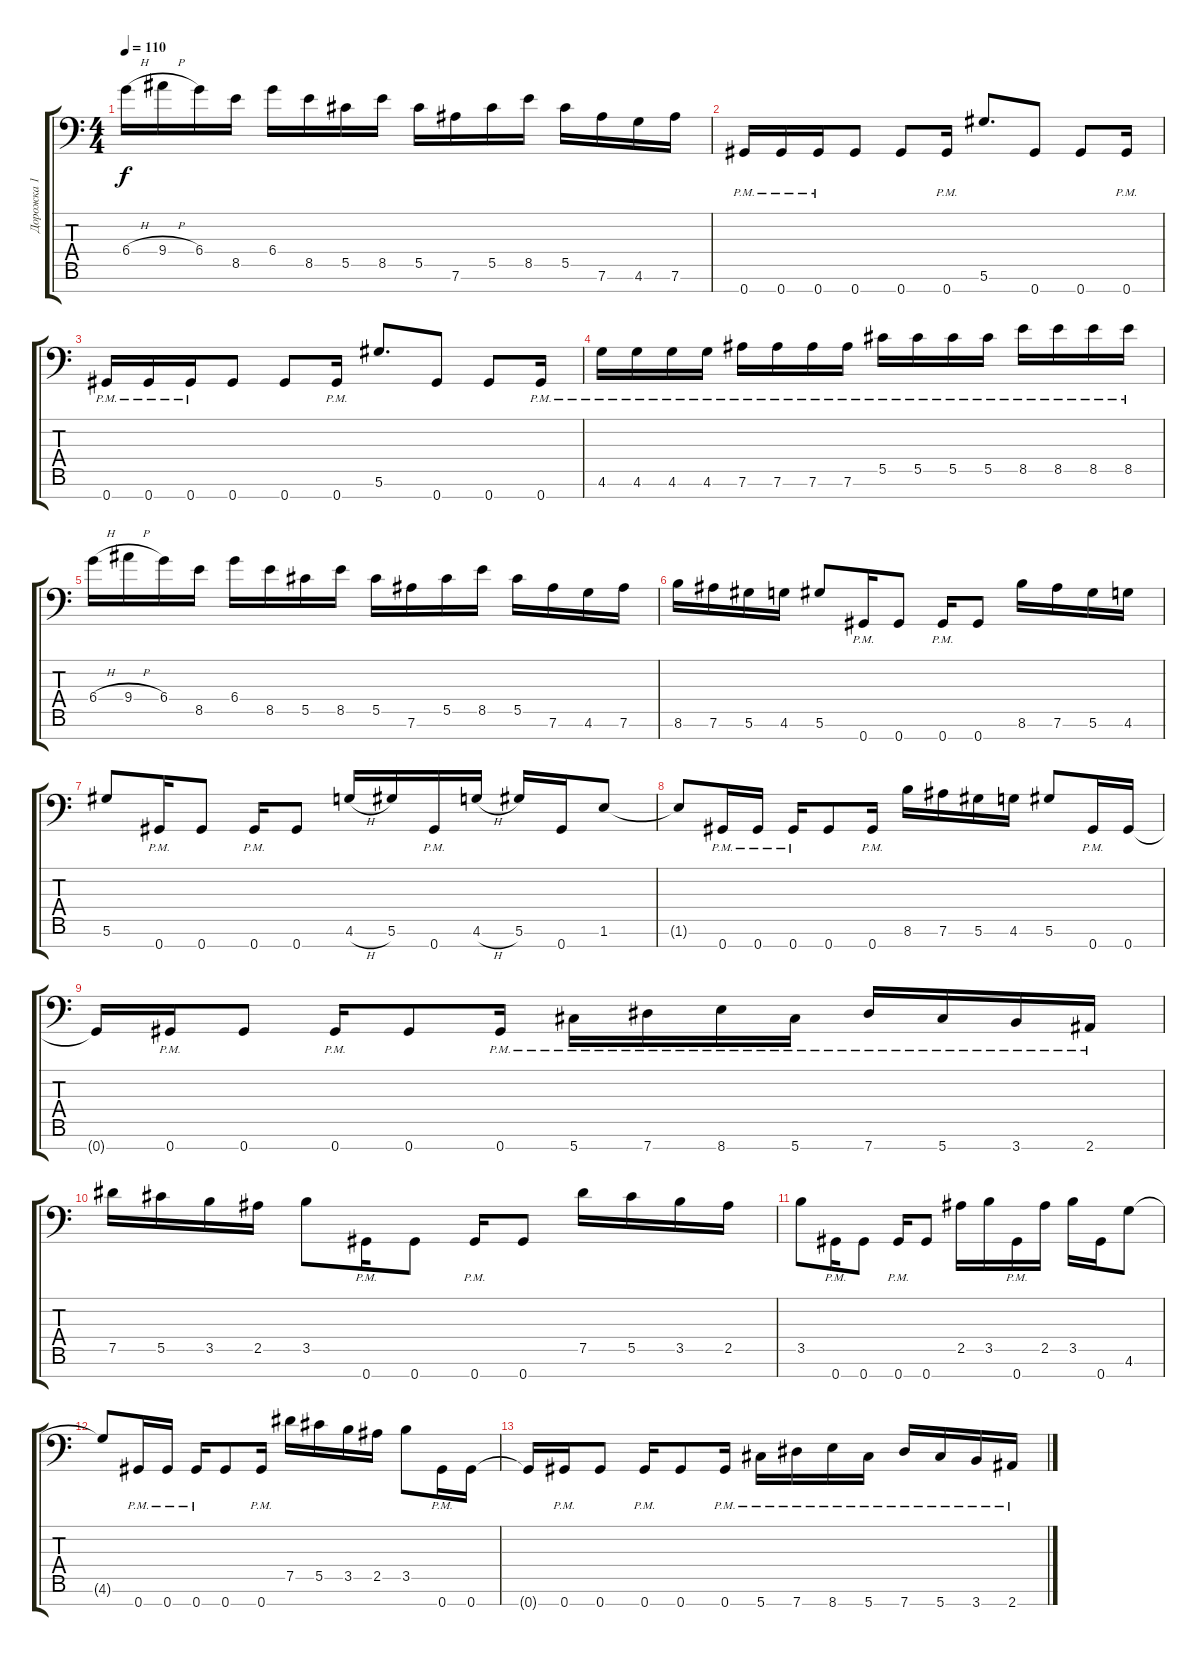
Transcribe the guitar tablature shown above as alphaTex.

\track ("Дорожка 1" "Дорожка 1") {instrument distortionguitar}
\staff {score tabs}
\tuning (Eb4 Bb3 Gb3 Db3 Ab2 Eb2 Ab1) {hide}
\ts (4 4)
\tempo 110
\clef f4
\ks c
6.4{h}.16{dy f} 9.4{h}.16 6.4.16 8.5.16 6.4.16 8.5.16 5.5.16 8.5.16 5.5.16 7.6.16 5.5.16 8.5.16 5.5.16 7.6.16 4.6.16 7.6.16 |
0.7{pm}.16 0.7{pm}.16 0.7{pm}.16 0.7.8 0.7.8 0.7{pm}.16 5.6.8{d} 0.7.8 0.7.8 0.7{pm}.16 |
0.7{pm}.16 0.7{pm}.16 0.7{pm}.16 0.7.8 0.7.8 0.7{pm}.16 5.6.8{d} 0.7.8 0.7.8 0.7{pm}.16 |
4.6{pm}.16 4.6{pm}.16 4.6{pm}.16 4.6{pm}.16 7.6{pm}.16 7.6{pm}.16 7.6{pm}.16 7.6{pm}.16 5.5{pm}.16 5.5{pm}.16 5.5{pm}.16 5.5{pm}.16 8.5{pm}.16 8.5{pm}.16 8.5{pm}.16 8.5{pm}.16 |
6.4{h}.16 9.4{h}.16 6.4.16 8.5.16 6.4.16 8.5.16 5.5.16 8.5.16 5.5.16 7.6.16 5.5.16 8.5.16 5.5.16 7.6.16 4.6.16 7.6.16 |
8.6.16 7.6.16 5.6.16 4.6.16 5.6.8 0.7{pm}.16 0.7.8 0.7{pm}.16 0.7.8 8.6.16 7.6.16 5.6.16 4.6.16 |
5.6.8 0.7{pm}.16 0.7.8 0.7{pm}.16 0.7.8 4.6{h}.16 5.6.16 0.7{pm}.16 4.6{h}.16 5.6.16 0.7.16 1.6.8 |
1.6{t}.8 0.7{pm}.16 0.7{pm}.16 0.7{pm}.16 0.7.8 0.7{pm}.16 8.6.16 7.6.16 5.6.16 4.6.16 5.6.8 0.7{pm}.16 0.7.16 |
0.7{t}.16 0.7{pm}.16 0.7.8 0.7{pm}.16 0.7.8 0.7{pm}.16 5.7{pm}.16 7.7{pm}.16 8.7{pm}.16 5.7{pm}.16 7.7{pm}.16 5.7{pm}.16 3.7{pm}.16 2.7{pm}.16 |
7.5.16 5.5.16 3.5.16 2.5.16 3.5.8 0.7{pm}.16 0.7.8 0.7{pm}.16 0.7.8 7.5.16 5.5.16 3.5.16 2.5.16 |
3.5.8 0.7{pm}.16 0.7.8 0.7{pm}.16 0.7.8 2.5.16 3.5.16 0.7{pm}.16 2.5.16 3.5.16 0.7.16 4.6.8 |
4.6{t}.8 0.7{pm}.16 0.7{pm}.16 0.7{pm}.16 0.7.8 0.7{pm}.16 7.5.16 5.5.16 3.5.16 2.5.16 3.5.8 0.7{pm}.16 0.7.16 |
0.7{t}.16 0.7{pm}.16 0.7.8 0.7{pm}.16 0.7.8 0.7{pm}.16 5.7{pm}.16 7.7{pm}.16 8.7{pm}.16 5.7{pm}.16 7.7{pm}.16 5.7{pm}.16 3.7{pm}.16 2.7{pm}.16
